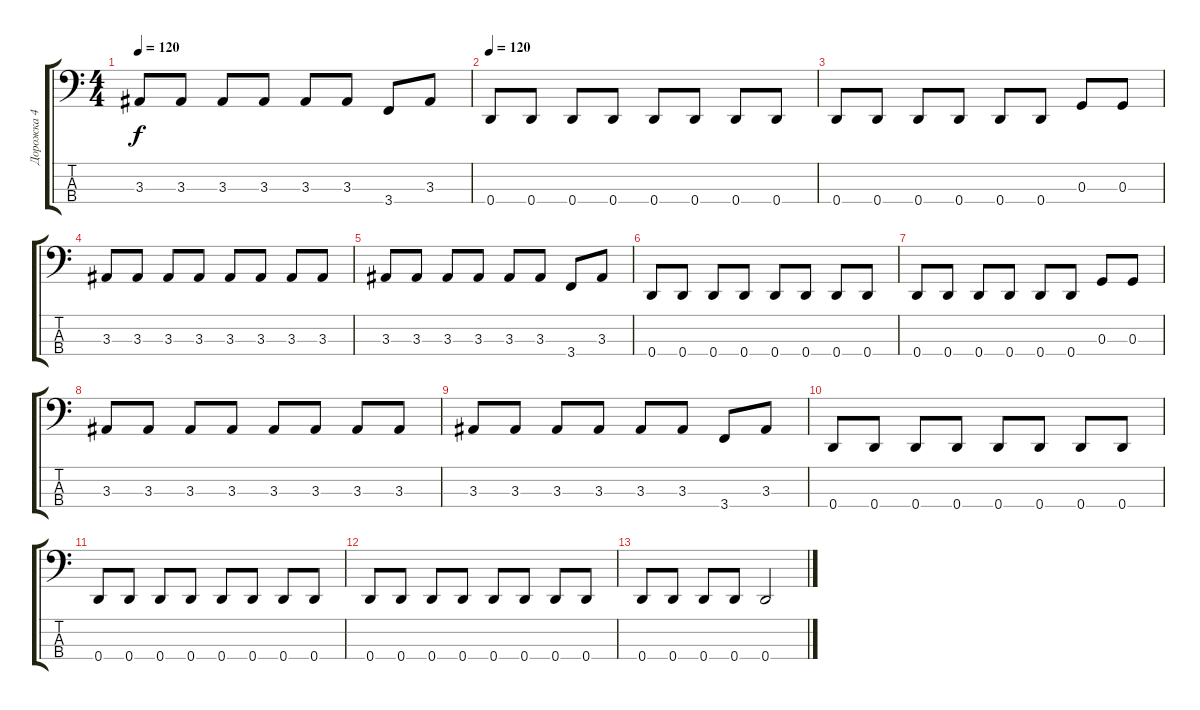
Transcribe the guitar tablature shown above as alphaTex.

\track ("Дорожка 4" "Дорожка 4") {instrument electricbasspick}
\staff {score tabs}
\tuning (F2 C2 G1 D1) {hide}
\ts (4 4)
\tempo 120
\clef f4
\ks c
3.3.8{dy f} 3.3.8 3.3.8 3.3.8 3.3.8 3.3.8 3.4.8 3.3.8 |
\tempo 120
0.4.8 0.4.8 0.4.8 0.4.8 0.4.8 0.4.8 0.4.8 0.4.8 |
0.4.8 0.4.8 0.4.8 0.4.8 0.4.8 0.4.8 0.3.8 0.3.8 |
3.3.8 3.3.8 3.3.8 3.3.8 3.3.8 3.3.8 3.3.8 3.3.8 |
3.3.8 3.3.8 3.3.8 3.3.8 3.3.8 3.3.8 3.4.8 3.3.8 |
0.4.8 0.4.8 0.4.8 0.4.8 0.4.8 0.4.8 0.4.8 0.4.8 |
0.4.8 0.4.8 0.4.8 0.4.8 0.4.8 0.4.8 0.3.8 0.3.8 |
3.3.8 3.3.8 3.3.8 3.3.8 3.3.8 3.3.8 3.3.8 3.3.8 |
3.3.8 3.3.8 3.3.8 3.3.8 3.3.8 3.3.8 3.4.8 3.3.8 |
0.4.8{volume 1} 0.4.8 0.4.8 0.4.8 0.4.8 0.4.8 0.4.8 0.4.8 |
0.4.8 0.4.8 0.4.8 0.4.8 0.4.8 0.4.8 0.4.8 0.4.8 |
0.4.8 0.4.8 0.4.8 0.4.8 0.4.8 0.4.8 0.4.8 0.4.8 |
0.4.8 0.4.8 0.4.8 0.4.8 0.4.2
